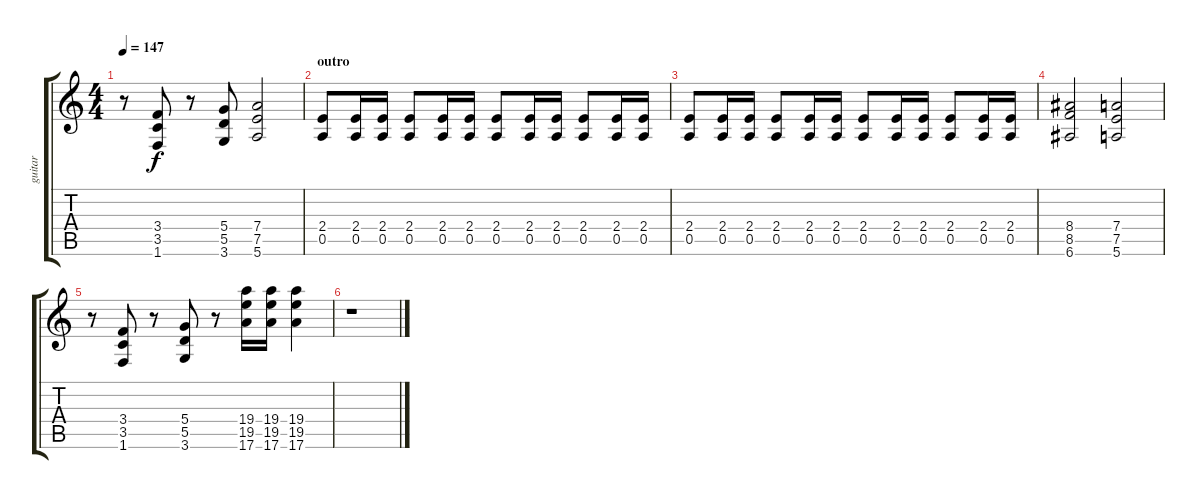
\track ("guitar" "guitar") {instrument overdrivenguitar}
\staff {score tabs}
\tuning (E4 B3 G3 D3 A2 E2) {hide}
\ts (4 4)
\tempo 147
\clef g2
\ks c
r.8{dy f} (3.4 3.5 1.6).8 r.8 (5.4 5.5 3.6).8 (7.4 7.5 5.6).2 |
\section ("" "outro")
(2.4 0.5).8 (2.4 0.5).16 (2.4 0.5).16 (2.4 0.5).8 (2.4 0.5).16 (2.4 0.5).16 (2.4 0.5).8 (2.4 0.5).16 (2.4 0.5).16 (2.4 0.5).8 (2.4 0.5).16 (2.4 0.5).16 |
(2.4 0.5).8 (2.4 0.5).16 (2.4 0.5).16 (2.4 0.5).8 (2.4 0.5).16 (2.4 0.5).16 (2.4 0.5).8 (2.4 0.5).16 (2.4 0.5).16 (2.4 0.5).8 (2.4 0.5).16 (2.4 0.5).16 |
(8.4 8.5 6.6).2 (7.4 7.5 5.6).2 |
r.8 (3.4 3.5 1.6).8 r.8 (5.4 5.5 3.6).8 r.8 (19.4 19.5 17.6).16 (19.4 19.5 17.6).16 (19.4 19.5 17.6).4 |
r.1
